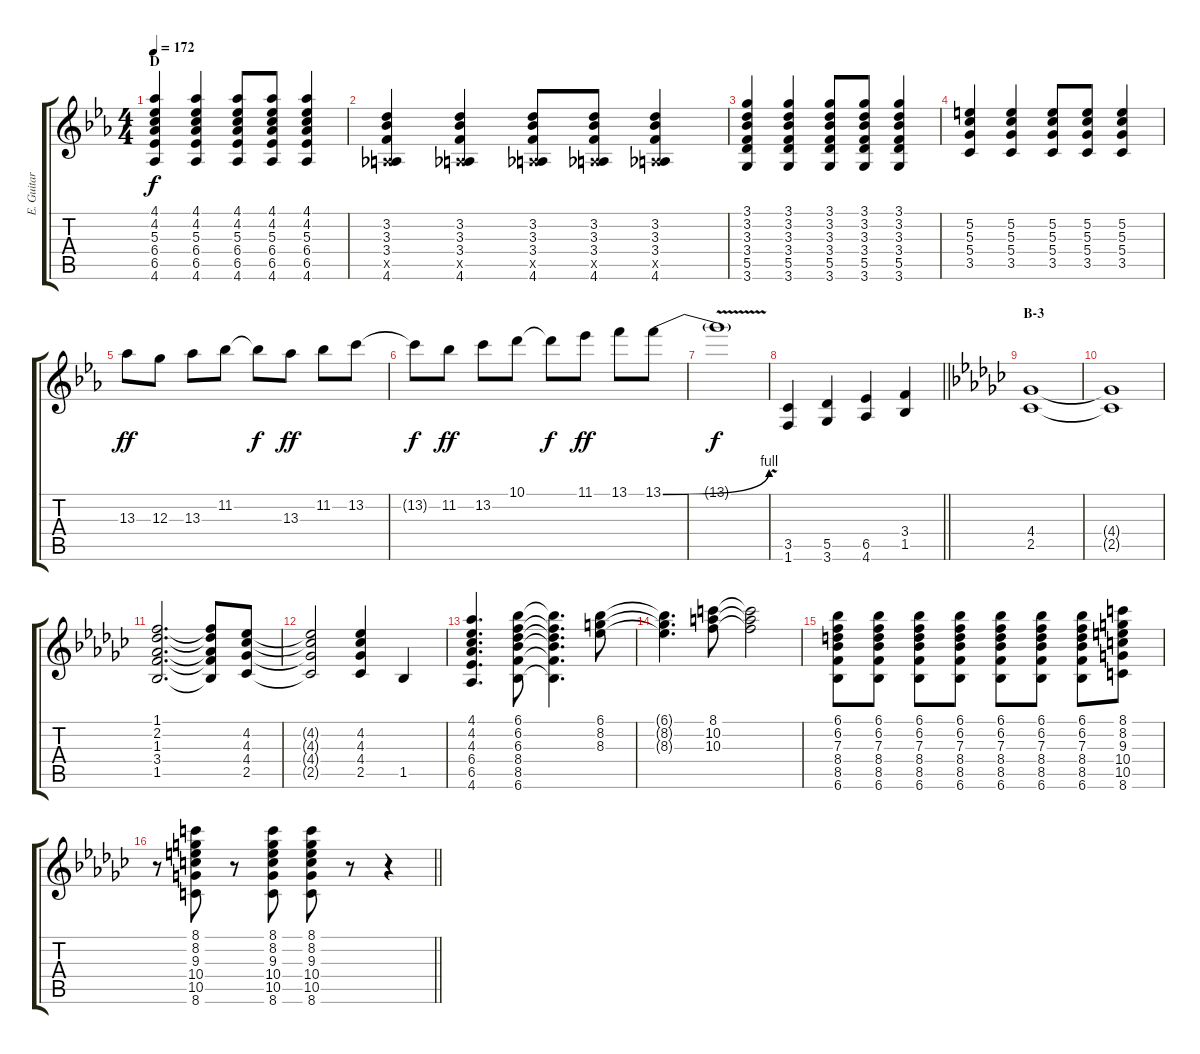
\track ("E. Guitar II" "E. Guitar ") {instrument overdrivenguitar}
\staff {score tabs}
\tuning (E4 B3 G3 D3 A2 E2) {hide}
\ts (4 4)
\section ("" "D")
\tempo 172
\clef g2
\ks eb
(4.1 4.2 5.3 6.4 6.5 4.6).4{dy f} (4.1 4.2 5.3 6.4 6.5 4.6).4 (4.1 4.2 5.3 6.4 6.5 4.6).8 (4.1 4.2 5.3 6.4 6.5 4.6).8 (4.1 4.2 5.3 6.4 6.5 4.6).4 |
(3.2 3.3 3.4 0.5{x} 4.6).4 (3.2 3.3 3.4 0.5{x} 4.6).4 (3.2 3.3 3.4 0.5{x} 4.6).8 (3.2 3.3 3.4 0.5{x} 4.6).8 (3.2 3.3 3.4 0.5{x} 4.6).4 |
(3.1 3.2 3.3 3.4 5.5 3.6).4 (3.1 3.2 3.3 3.4 5.5 3.6).4 (3.1 3.2 3.3 3.4 5.5 3.6).8 (3.1 3.2 3.3 3.4 5.5 3.6).8 (3.1 3.2 3.3 3.4 5.5 3.6).4 |
(5.2 5.3 5.4 3.5).4 (5.2 5.3 5.4 3.5).4 (5.2 5.3 5.4 3.5).8 (5.2 5.3 5.4 3.5).8 (5.2 5.3 5.4 3.5).4 |
13.3.8{dy ff} 12.3.8 13.3.8 11.2.8 11.2{t}.8{dy f} 13.3.8{dy ff} 11.2.8 13.2.8 |
13.2{t}.8{dy f} 11.2.8{dy ff} 13.2.8 10.1.8 10.1{t}.8{dy f} 11.1.8{dy ff} 13.1.8 13.1{be (bend 0 0 60 4)}.8 |
13.1{v t}.1{dy f} |
\barLineRight lightlight
(3.5 1.6).4 (5.5 3.6).4 (6.5 4.6).4 (3.4 1.5).4 |
\section ("" "B-3")
\ks gb
(4.4 2.5).1 |
(4.4{t} 2.5{t}).1 |
(1.1 2.2 1.3 3.4 1.5).2{d} (1.1{t} 2.2{t} 1.3{t} 3.4{t} 1.5{t}).8 (4.2 4.3 4.4 2.5).8 |
(4.2{t} 4.3{t} 4.4{t} 2.5{t}).2 (4.2 4.3 4.4 2.5).4 1.5.4 |
(4.1 4.2 4.3 6.4 6.5 4.6).4{d} (6.1 6.2 6.3 8.4 8.5 6.6).8 (6.1{t} 6.2{t} 6.3{t} 8.4{t} 8.5{t} 6.6{t}).4{d} (6.1 8.2 8.3).8 |
(6.1{t} 8.2{t} 8.3{t}).4{d} (8.1 10.2 10.3).8 (8.1{t} 10.2{t} 10.3{t}).2 |
(6.1 6.2 7.3 8.4 8.5 6.6).8 (6.1 6.2 7.3 8.4 8.5 6.6).8 (6.1 6.2 7.3 8.4 8.5 6.6).8 (6.1 6.2 7.3 8.4 8.5 6.6).8 (6.1 6.2 7.3 8.4 8.5 6.6).8 (6.1 6.2 7.3 8.4 8.5 6.6).8 (6.1 6.2 7.3 8.4 8.5 6.6).8 (8.1 8.2 9.3 10.4 10.5 8.6).8 |
\barLineRight lightlight
r.8 (8.1 8.2 9.3 10.4 10.5 8.6).8 r.8 (8.1 8.2 9.3 10.4 10.5 8.6).8 (8.1 8.2 9.3 10.4 10.5 8.6).8 r.8 r.4
